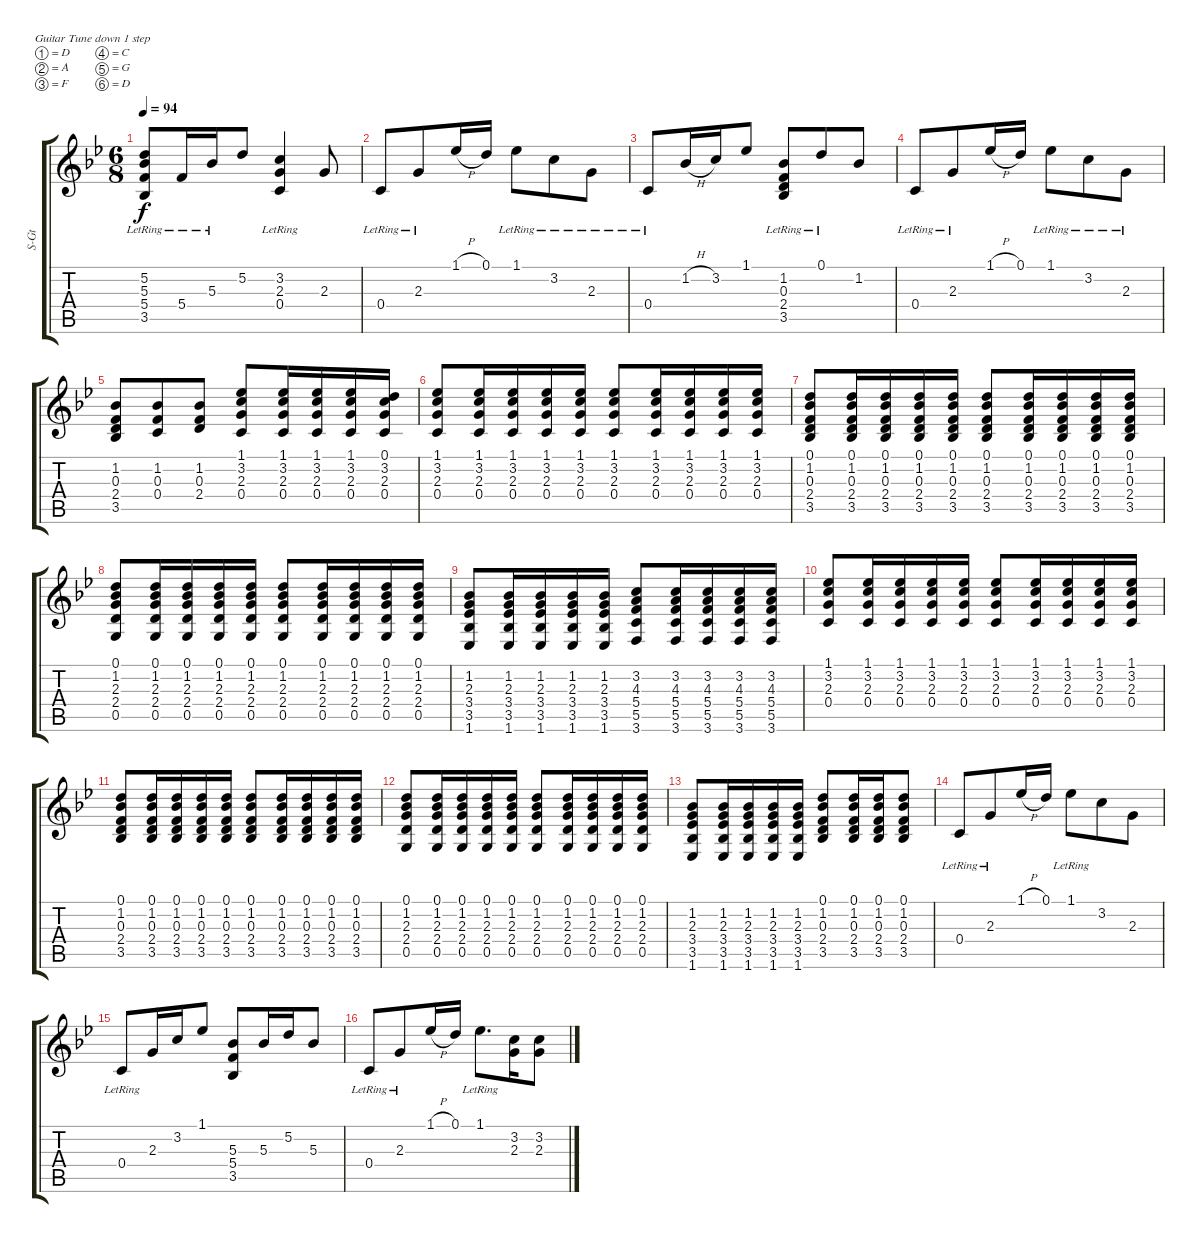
\bracketExtendMode groupsimilarinstruments
\otherSystemsTrackNameOrientation horizontal
\track ("Rhythm" "S-Gt") {instrument acousticguitarsteel}
\staff {score tabs}
\tuning (D4 A3 F3 C3 G2 D2)
\ts (6 8)
\tempo 94
\clef g2
\ks bb
(5.2{lr acc forcenatural} 5.3{lr acc forcenatural} 5.4{lr acc forcenatural} 3.5{lr acc forcenatural}).8{dy f} 5.4{lr acc forcenatural}.16 5.3{lr acc forcenatural}.16 5.2{acc forcenatural}.8 (3.2{lr acc forcenatural} 2.3{acc forcenatural} 0.4{lr acc forcenatural}).4 2.3{acc forcenatural}.8 |
0.4{lr acc forcenatural}.8 2.3{lr acc forcenatural}.8 1.1{h acc forcenatural}.16 0.1{acc forcenatural}.16 1.1{lr acc forcenatural}.8 3.2{lr acc forcenatural}.8 2.3{lr acc forcenatural}.8 |
0.4{lr acc forcenatural}.8 1.2{h acc forcenatural}.16 3.2{acc forcenatural}.16 1.1{acc forcenatural}.8 (1.2{lr acc forcenatural} 0.3{lr acc forcenatural} 2.4{lr acc forcenatural} 3.5{lr acc forcenatural}).8 0.1{lr acc forcenatural}.8 1.2{acc forcenatural}.8 |
0.4{lr acc forcenatural}.8 2.3{lr acc forcenatural}.8 1.1{h acc forcenatural}.16 0.1{acc forcenatural}.16 1.1{lr acc forcenatural}.8 3.2{lr acc forcenatural}.8 2.3{lr acc forcenatural}.8 |
(1.2{acc forcenatural} 0.3{acc forcenatural} 2.4{acc forcenatural} 3.5{acc forcenatural}).8 (1.2{acc forcenatural} 0.3{acc forcenatural} 0.4{acc forcenatural}).8 (1.2{acc forcenatural} 0.3{acc forcenatural} 2.4{acc forcenatural}).8 (1.1{acc forcenatural} 3.2{acc forcenatural} 2.3{acc forcenatural} 0.4{acc forcenatural}).8 (1.1{acc forcenatural} 3.2{acc forcenatural} 2.3{acc forcenatural} 0.4{acc forcenatural}).16 (1.1{acc forcenatural} 3.2{acc forcenatural} 2.3{acc forcenatural} 0.4{acc forcenatural}).16 (1.1{acc forcenatural} 3.2{acc forcenatural} 2.3{acc forcenatural} 0.4{acc forcenatural}).16 (0.1{acc forcenatural} 3.2{acc forcenatural} 2.3{acc forcenatural} 0.4{acc forcenatural}).16 |
(1.1{acc forcenatural} 3.2{acc forcenatural} 2.3{acc forcenatural} 0.4{acc forcenatural}).8 (1.1{acc forcenatural} 3.2{acc forcenatural} 2.3{acc forcenatural} 0.4{acc forcenatural}).16 (1.1{acc forcenatural} 3.2{acc forcenatural} 2.3{acc forcenatural} 0.4{acc forcenatural}).16 (1.1{acc forcenatural} 3.2{acc forcenatural} 2.3{acc forcenatural} 0.4{acc forcenatural}).16 (1.1{acc forcenatural} 3.2{acc forcenatural} 2.3{acc forcenatural} 0.4{acc forcenatural}).16 (1.1{acc forcenatural} 3.2{acc forcenatural} 2.3{acc forcenatural} 0.4{acc forcenatural}).8 (1.1{acc forcenatural} 3.2{acc forcenatural} 2.3{acc forcenatural} 0.4{acc forcenatural}).16 (1.1{acc forcenatural} 3.2{acc forcenatural} 2.3{acc forcenatural} 0.4{acc forcenatural}).16 (1.1{acc forcenatural} 3.2{acc forcenatural} 2.3{acc forcenatural} 0.4{acc forcenatural}).16 (1.1{acc forcenatural} 3.2{acc forcenatural} 2.3{acc forcenatural} 0.4{acc forcenatural}).16 |
(0.1{acc forcenatural} 1.2{acc forcenatural} 0.3{acc forcenatural} 2.4{acc forcenatural} 3.5{acc forcenatural}).8 (0.1{acc forcenatural} 1.2{acc forcenatural} 0.3{acc forcenatural} 2.4{acc forcenatural} 3.5{acc forcenatural}).16 (0.1{acc forcenatural} 1.2{acc forcenatural} 0.3{acc forcenatural} 2.4{acc forcenatural} 3.5{acc forcenatural}).16 (0.1{acc forcenatural} 1.2{acc forcenatural} 0.3{acc forcenatural} 2.4{acc forcenatural} 3.5{acc forcenatural}).16 (0.1{acc forcenatural} 1.2{acc forcenatural} 0.3{acc forcenatural} 2.4{acc forcenatural} 3.5{acc forcenatural}).16 (0.1{acc forcenatural} 1.2{acc forcenatural} 0.3{acc forcenatural} 2.4{acc forcenatural} 3.5{acc forcenatural}).8 (0.1{acc forcenatural} 1.2{acc forcenatural} 0.3{acc forcenatural} 2.4{acc forcenatural} 3.5{acc forcenatural}).16 (0.1{acc forcenatural} 1.2{acc forcenatural} 0.3{acc forcenatural} 2.4{acc forcenatural} 3.5{acc forcenatural}).16 (0.1{acc forcenatural} 1.2{acc forcenatural} 0.3{acc forcenatural} 2.4{acc forcenatural} 3.5{acc forcenatural}).16 (0.1{acc forcenatural} 1.2{acc forcenatural} 0.3{acc forcenatural} 2.4{acc forcenatural} 3.5{acc forcenatural}).16 |
(0.1{acc forcenatural} 1.2{acc forcenatural} 2.3{acc forcenatural} 2.4{acc forcenatural} 0.5{acc forcenatural}).8 (0.1{acc forcenatural} 1.2{acc forcenatural} 2.3{acc forcenatural} 2.4{acc forcenatural} 0.5{acc forcenatural}).16 (0.1{acc forcenatural} 1.2{acc forcenatural} 2.3{acc forcenatural} 2.4{acc forcenatural} 0.5{acc forcenatural}).16 (0.1{acc forcenatural} 1.2{acc forcenatural} 2.3{acc forcenatural} 2.4{acc forcenatural} 0.5{acc forcenatural}).16 (0.1{acc forcenatural} 1.2{acc forcenatural} 2.3{acc forcenatural} 2.4{acc forcenatural} 0.5{acc forcenatural}).16 (0.1{acc forcenatural} 1.2{acc forcenatural} 2.3{acc forcenatural} 2.4{acc forcenatural} 0.5{acc forcenatural}).8 (0.1{acc forcenatural} 1.2{acc forcenatural} 2.3{acc forcenatural} 2.4{acc forcenatural} 0.5{acc forcenatural}).16 (0.1{acc forcenatural} 1.2{acc forcenatural} 2.3{acc forcenatural} 2.4{acc forcenatural} 0.5{acc forcenatural}).16 (0.1{acc forcenatural} 1.2{acc forcenatural} 2.3{acc forcenatural} 2.4{acc forcenatural} 0.5{acc forcenatural}).16 (0.1{acc forcenatural} 1.2{acc forcenatural} 2.3{acc forcenatural} 2.4{acc forcenatural} 0.5{acc forcenatural}).16 |
(1.2{acc forcenatural} 2.3{acc forcenatural} 3.4{acc forcenatural} 3.5{acc forcenatural} 1.6{acc forcenatural}).8 (1.2{acc forcenatural} 2.3{acc forcenatural} 3.4{acc forcenatural} 3.5{acc forcenatural} 1.6{acc forcenatural}).16 (1.2{acc forcenatural} 2.3{acc forcenatural} 3.4{acc forcenatural} 3.5{acc forcenatural} 1.6{acc forcenatural}).16 (1.2{acc forcenatural} 2.3{acc forcenatural} 3.4{acc forcenatural} 3.5{acc forcenatural} 1.6{acc forcenatural}).16 (1.2{acc forcenatural} 2.3{acc forcenatural} 3.4{acc forcenatural} 3.5{acc forcenatural} 1.6{acc forcenatural}).16 (3.2{acc forcenatural} 4.3{acc forcenatural} 5.4{acc forcenatural} 5.5{acc forcenatural} 3.6{acc forcenatural}).8 (3.2{acc forcenatural} 4.3{acc forcenatural} 5.4{acc forcenatural} 5.5{acc forcenatural} 3.6{acc forcenatural}).16 (3.2{acc forcenatural} 4.3{acc forcenatural} 5.4{acc forcenatural} 5.5{acc forcenatural} 3.6{acc forcenatural}).16 (3.2{acc forcenatural} 4.3{acc forcenatural} 5.4{acc forcenatural} 5.5{acc forcenatural} 3.6{acc forcenatural}).16 (3.2{acc forcenatural} 4.3{acc forcenatural} 5.4{acc forcenatural} 5.5{acc forcenatural} 3.6{acc forcenatural}).16 |
(1.1{acc forcenatural} 3.2{acc forcenatural} 2.3{acc forcenatural} 0.4{acc forcenatural}).8 (1.1{acc forcenatural} 3.2{acc forcenatural} 2.3{acc forcenatural} 0.4{acc forcenatural}).16 (1.1{acc forcenatural} 3.2{acc forcenatural} 2.3{acc forcenatural} 0.4{acc forcenatural}).16 (1.1{acc forcenatural} 3.2{acc forcenatural} 2.3{acc forcenatural} 0.4{acc forcenatural}).16 (1.1{acc forcenatural} 3.2{acc forcenatural} 2.3{acc forcenatural} 0.4{acc forcenatural}).16 (1.1{acc forcenatural} 3.2{acc forcenatural} 2.3{acc forcenatural} 0.4{acc forcenatural}).8 (1.1{acc forcenatural} 3.2{acc forcenatural} 2.3{acc forcenatural} 0.4{acc forcenatural}).16 (1.1{acc forcenatural} 3.2{acc forcenatural} 2.3{acc forcenatural} 0.4{acc forcenatural}).16 (1.1{acc forcenatural} 3.2{acc forcenatural} 2.3{acc forcenatural} 0.4{acc forcenatural}).16 (1.1{acc forcenatural} 3.2{acc forcenatural} 2.3{acc forcenatural} 0.4{acc forcenatural}).16 |
(0.1{acc forcenatural} 1.2{acc forcenatural} 0.3{acc forcenatural} 2.4{acc forcenatural} 3.5{acc forcenatural}).8 (0.1{acc forcenatural} 1.2{acc forcenatural} 0.3{acc forcenatural} 2.4{acc forcenatural} 3.5{acc forcenatural}).16 (0.1{acc forcenatural} 1.2{acc forcenatural} 0.3{acc forcenatural} 2.4{acc forcenatural} 3.5{acc forcenatural}).16 (0.1{acc forcenatural} 1.2{acc forcenatural} 0.3{acc forcenatural} 2.4{acc forcenatural} 3.5{acc forcenatural}).16 (0.1{acc forcenatural} 1.2{acc forcenatural} 0.3{acc forcenatural} 2.4{acc forcenatural} 3.5{acc forcenatural}).16 (0.1{acc forcenatural} 1.2{acc forcenatural} 0.3{acc forcenatural} 2.4{acc forcenatural} 3.5{acc forcenatural}).8 (0.1{acc forcenatural} 1.2{acc forcenatural} 0.3{acc forcenatural} 2.4{acc forcenatural} 3.5{acc forcenatural}).16 (0.1{acc forcenatural} 1.2{acc forcenatural} 0.3{acc forcenatural} 2.4{acc forcenatural} 3.5{acc forcenatural}).16 (0.1{acc forcenatural} 1.2{acc forcenatural} 0.3{acc forcenatural} 2.4{acc forcenatural} 3.5{acc forcenatural}).16 (0.1{acc forcenatural} 1.2{acc forcenatural} 0.3{acc forcenatural} 2.4{acc forcenatural} 3.5{acc forcenatural}).16 |
(0.1{acc forcenatural} 1.2{acc forcenatural} 2.3{acc forcenatural} 2.4{acc forcenatural} 0.5{acc forcenatural}).8 (0.1{acc forcenatural} 1.2{acc forcenatural} 2.3{acc forcenatural} 2.4{acc forcenatural} 0.5{acc forcenatural}).16 (0.1{acc forcenatural} 1.2{acc forcenatural} 2.3{acc forcenatural} 2.4{acc forcenatural} 0.5{acc forcenatural}).16 (0.1{acc forcenatural} 1.2{acc forcenatural} 2.3{acc forcenatural} 2.4{acc forcenatural} 0.5{acc forcenatural}).16 (0.1{acc forcenatural} 1.2{acc forcenatural} 2.3{acc forcenatural} 2.4{acc forcenatural} 0.5{acc forcenatural}).16 (0.1{acc forcenatural} 1.2{acc forcenatural} 2.3{acc forcenatural} 2.4{acc forcenatural} 0.5{acc forcenatural}).8 (0.1{acc forcenatural} 1.2{acc forcenatural} 2.3{acc forcenatural} 2.4{acc forcenatural} 0.5{acc forcenatural}).16 (0.1{acc forcenatural} 1.2{acc forcenatural} 2.3{acc forcenatural} 2.4{acc forcenatural} 0.5{acc forcenatural}).16 (0.1{acc forcenatural} 1.2{acc forcenatural} 2.3{acc forcenatural} 2.4{acc forcenatural} 0.5{acc forcenatural}).16 (0.1{acc forcenatural} 1.2{acc forcenatural} 2.3{acc forcenatural} 2.4{acc forcenatural} 0.5{acc forcenatural}).16 |
(1.2{acc forcenatural} 2.3{acc forcenatural} 3.4{acc forcenatural} 3.5{acc forcenatural} 1.6{acc forcenatural}).8 (1.2{acc forcenatural} 2.3{acc forcenatural} 3.4{acc forcenatural} 3.5{acc forcenatural} 1.6{acc forcenatural}).16 (1.2{acc forcenatural} 2.3{acc forcenatural} 3.4{acc forcenatural} 3.5{acc forcenatural} 1.6{acc forcenatural}).16 (1.2{acc forcenatural} 2.3{acc forcenatural} 3.4{acc forcenatural} 3.5{acc forcenatural} 1.6{acc forcenatural}).16 (1.2{acc forcenatural} 2.3{acc forcenatural} 3.4{acc forcenatural} 3.5{acc forcenatural} 1.6{acc forcenatural}).16 (0.1{acc forcenatural} 1.2{acc forcenatural} 0.3{acc forcenatural} 2.4{acc forcenatural} 3.5{acc forcenatural}).8 (0.1{acc forcenatural} 1.2{acc forcenatural} 0.3{acc forcenatural} 2.4{acc forcenatural} 3.5{acc forcenatural}).16 (0.1{acc forcenatural} 1.2{acc forcenatural} 0.3{acc forcenatural} 2.4{acc forcenatural} 3.5{acc forcenatural}).16 (0.1{acc forcenatural} 1.2{acc forcenatural} 0.3{acc forcenatural} 2.4{acc forcenatural} 3.5{acc forcenatural}).8 |
0.4{lr acc forcenatural}.8 2.3{lr acc forcenatural}.8 1.1{h acc forcenatural}.16 0.1{acc forcenatural}.16 1.1{lr acc forcenatural}.8 3.2{acc forcenatural}.8 2.3{acc forcenatural}.8 |
0.4{lr acc forcenatural}.8 2.3{acc forcenatural}.16 3.2{acc forcenatural}.16 1.1{acc forcenatural}.8 (5.3{acc forcenatural} 5.4{acc forcenatural} 3.5{acc forcenatural}).8 5.3{acc forcenatural}.16 5.2{acc forcenatural}.16 5.3{acc forcenatural}.8 |
0.4{lr acc forcenatural}.8 2.3{lr acc forcenatural}.8 1.1{h acc forcenatural}.16 0.1{acc forcenatural}.16 1.1{lr acc forcenatural}.8{d} (3.2{acc forcenatural} 2.3{acc forcenatural}).16 (3.2{acc forcenatural} 2.3{acc forcenatural}).8
